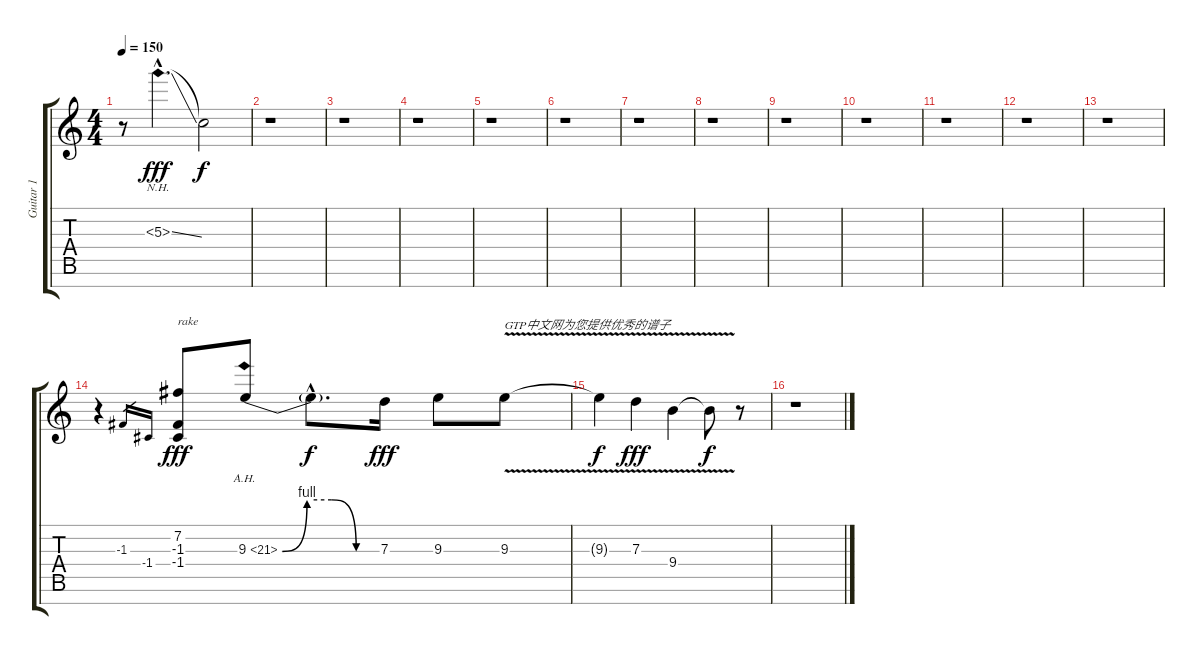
\track ("Guitar 1" "Guitar 1") {instrument distortionguitar}
\staff {score tabs}
\tuning (E4 B3 G3 D3 A2 E2 B1) {hide}
\ts (4 4)
\tempo 150
\clef g2
\ks c
r.8{dy fff instrument distortionguitar} 5.3{nh ss hac}.4{d} 5.3{t}.2{dy f} |
r.1 |
r.1 |
r.1 |
r.1 |
r.1 |
r.1 |
r.1 |
r.1 |
r.1 |
r.1 |
r.1 |
r.1 |
r.4 -1.3.16{gr} -1.4.16{gr} (7.2 -1.3 -1.4).8{txt "rake" dy fff} 9.3{be (custom 0 0 15 4 30 4 45 0 60 0) ah 12}.8 9.3{hac t}.8{d dy f} 7.3.16{dy fff} 9.3.8 9.3{v}.8{txt "GTP中文网为您提供优秀的谱子"} |
9.3{t}.4{dy f} 7.3{v}.4{dy fff} 9.4{v}.4 9.4{t}.8{dy f} r.8 |
r.1
